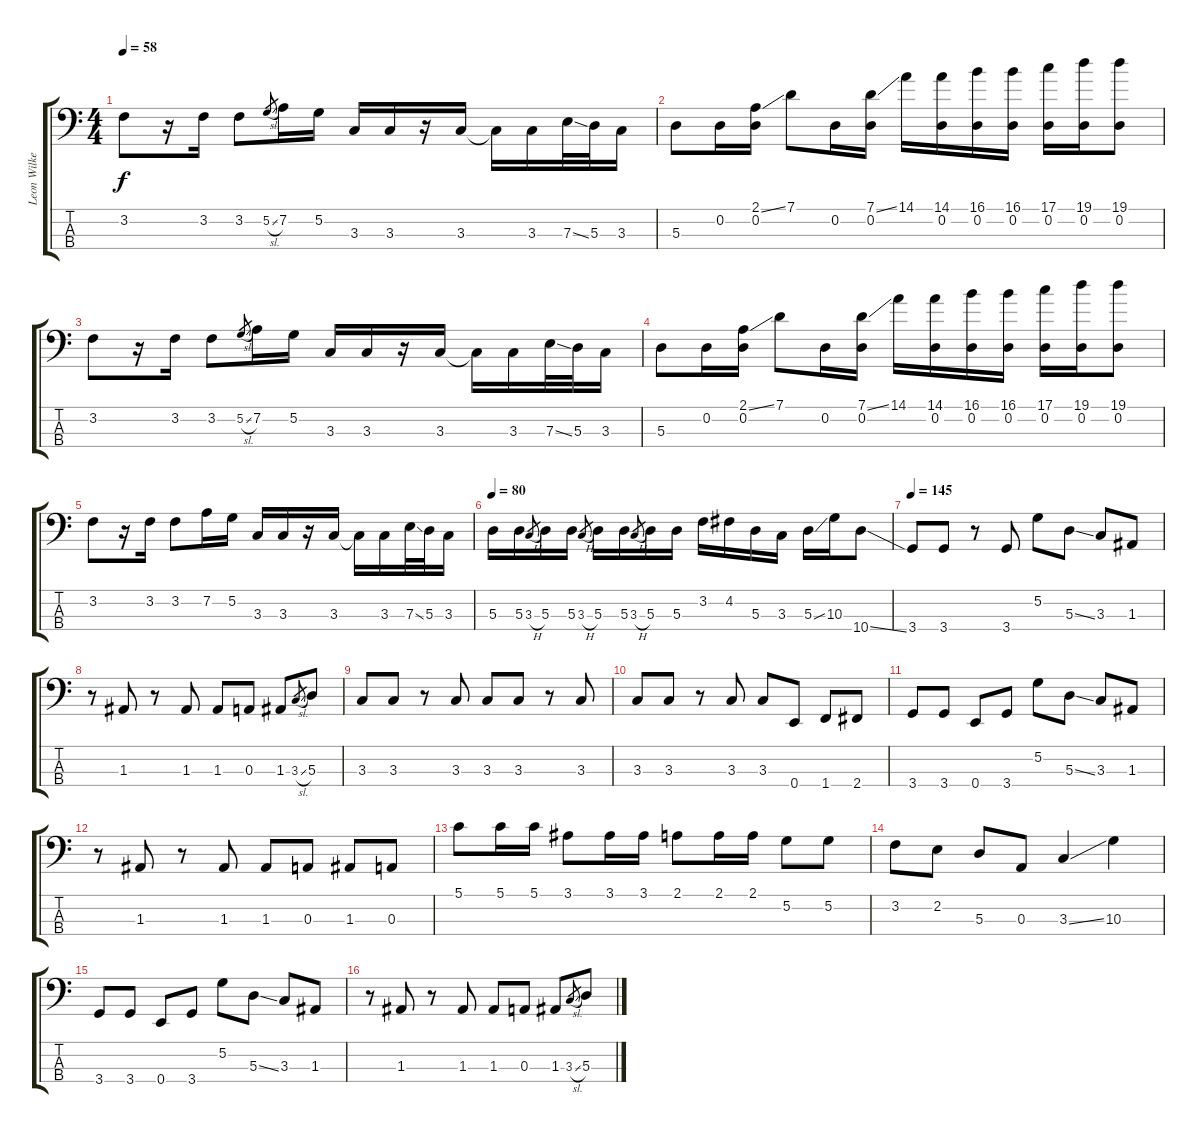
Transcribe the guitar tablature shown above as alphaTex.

\track ("Leon Wilkeson (Bass Guitar)" "Leon Wilke") {instrument electricbassfinger}
\staff {score tabs}
\tuning (G2 D2 A1 E1) {hide}
\ts (4 4)
\tempo 58
\clef f4
\ks c
3.2.8{dy f} r.16 3.2.16 3.2.8 5.2{sl}.8{gr} 7.2.16 5.2.16 3.3.16 3.3.16 r.16 3.3.16 3.3{t}.16 3.3.16 7.3{ss}.32 5.3.32 3.3.16 |
5.3.8 0.2.16 (2.1{ss} 0.2).16 7.1.8 0.2.16 (7.1{ss} 0.2).16 14.1.16 (14.1 0.2).16 (16.1 0.2).16 (16.1 0.2).16 (17.1 0.2).16 (19.1 0.2).16 (19.1 0.2).8 |
3.2.8 r.16 3.2.16 3.2.8 5.2{sl}.8{gr} 7.2.16 5.2.16 3.3.16 3.3.16 r.16 3.3.16 3.3{t}.16 3.3.16 7.3{ss}.32 5.3.32 3.3.16 |
5.3.8 0.2.16 (2.1{ss} 0.2).16 7.1.8 0.2.16 (7.1{ss} 0.2).16 14.1.16 (14.1 0.2).16 (16.1 0.2).16 (16.1 0.2).16 (17.1 0.2).16 (19.1 0.2).16 (19.1 0.2).8 |
3.2.8 r.16 3.2.16 3.2.8 7.2.16 5.2.16 3.3.16 3.3.16 r.16 3.3.16 3.3{t}.16 3.3.16 7.3{ss}.32 5.3.32 3.3.16 |
\tempo 80
5.3.16 5.3.16 3.3{h}.8{gr} 5.3.16 5.3.16 3.3{h}.8{gr} 5.3.16 5.3.16 3.3{h}.8{gr} 5.3.16 5.3.16 3.2.16 4.2.16 5.3.16 3.3.16 5.3{ss}.16 10.3.16 10.4{ss}.8 |
\tempo 145
3.4.8{volume 12} 3.4.8 r.8 3.4.8 5.2.8 5.3{ss}.8 3.3.8 1.3.8 |
r.8 1.3.8 r.8 1.3.8 1.3.8 0.3.8 1.3.8 3.3{sl}.8{gr} 5.3.8 |
3.3.8 3.3.8 r.8 3.3.8 3.3.8 3.3.8 r.8 3.3.8 |
3.3.8 3.3.8 r.8 3.3.8 3.3.8 0.4.8 1.4.8 2.4.8 |
3.4.8 3.4.8 0.4.8 3.4.8 5.2.8 5.3{ss}.8 3.3.8 1.3.8 |
r.8 1.3.8 r.8 1.3.8 1.3.8 0.3.8 1.3.8 0.3.8 |
5.1.8 5.1.16 5.1.16 3.1.8 3.1.16 3.1.16 2.1.8 2.1.16 2.1.16 5.2.8 5.2.8 |
3.2.8 2.2.8 5.3.8 0.3.8 3.3{ss}.4 10.3.4 |
3.4.8 3.4.8 0.4.8 3.4.8 5.2.8 5.3{ss}.8 3.3.8 1.3.8 |
r.8 1.3.8 r.8 1.3.8 1.3.8 0.3.8 1.3.8 3.3{sl}.8{gr} 5.3.8
